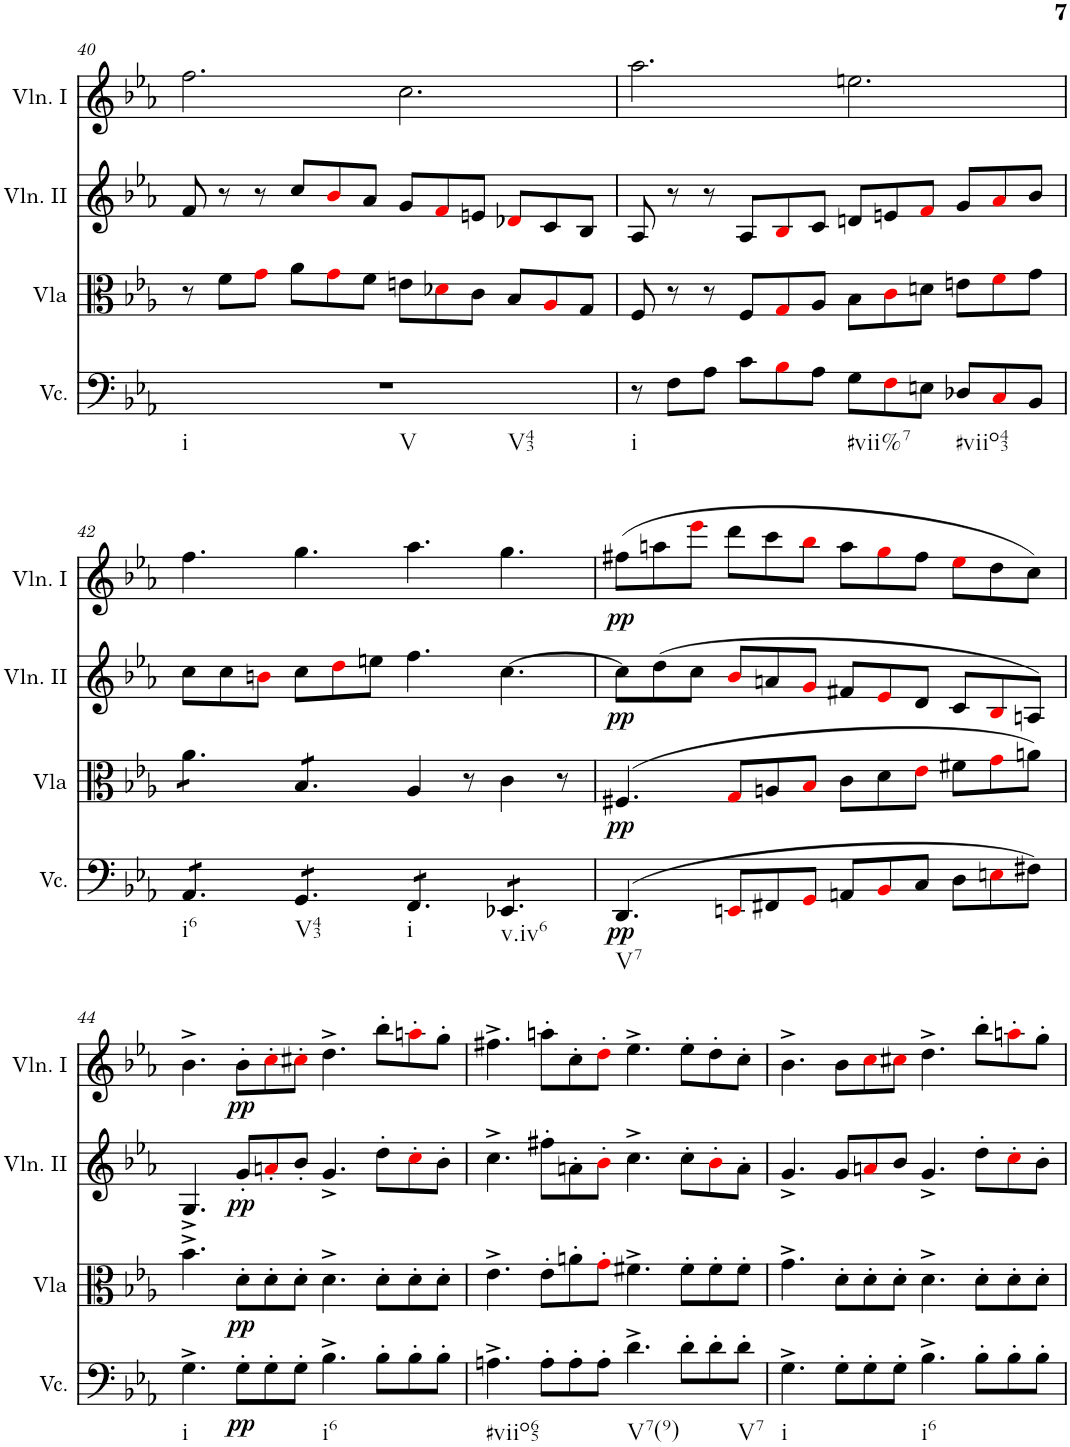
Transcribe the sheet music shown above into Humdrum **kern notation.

**kern	**dynam	**kern	**dynam	**kern	**dynam	**kern	**dynam
*part4	*part4	*part3	*part3	*part2	*part2	*part1	*part1
*staff4	*staff4	*staff3	*staff3	*staff2	*staff2	*staff1	*staff1
*I"Violoncello	*	*I"Viola	*	*I"Violino II	*	*I"Violino I	*
*I'Vc.	*	*I'Vla	*	*I'Vln. II	*	*I'Vln. I	*
!!LO:PB:g=z
*clefF4	*	*clefC3	*	*clefG2	*	*clefG2	*
*k[b-e-a-]	*	*k[b-e-a-]	*	*k[b-e-a-]	*	*k[b-e-a-]	*
*M12/8	*	*M12/8	*	*M12/8	*	*M12/8	*
=40	=40	=40	=40	=40	=40	=40	=40
!LO:TX:b:t=i	!	!	!	!	!	!	!
!LO:TX:b:t=V	!	!	!	!	!	!	!
!LO:TX:b:t=V43	!	!	!	!	!	!	!
1.r	.	8r	.	8f/	.	2.ff\	.
.	.	8f\L	.	8r	.	.	.
.	.	8gi\J	.	8r	.	.	.
.	.	8a-\L	.	8cc/L	.	.	.
.	.	8gi\	.	8b-i/	.	.	.
.	.	8f\J	.	8a-/J	.	.	.
.	.	8en\L	.	8g/L	.	2.cc\	.
.	.	8d-Xi\	.	8fi/	.	.	.
.	.	8c\J	.	8en/J	.	.	.
.	.	8B-/L	.	8d-Xi/L	.	.	.
.	.	8A-i/	.	8c/	.	.	.
.	.	8G/J	.	8B-/J	.	.	.
=41	=41	=41	=41	=41	=41	=41	=41
!LO:TX:b:t=i	!	!	!	!	!	!	!
8r	.	8F/	.	8A-/	.	2.aa-\	.
8F\L	.	8r	.	8r	.	.	.
8A-\J	.	8r	.	8r	.	.	.
8c\L	.	8F/L	.	8A-/L	.	.	.
8B-i\	.	8Gi/	.	8B-i/	.	.	.
8A-\J	.	8A-/J	.	8c/J	.	.	.
!LO:TX:b:t=#vii%7	!	!	!	!	!	!	!
8G\L	.	8B-\L	.	8dn/L	.	2.een\	.
8Fi\	.	8ci\	.	8en/	.	.	.
8En\J	.	8dn\J	.	8fi/J	.	.	.
!LO:TX:b:t=#viio43	!	!	!	!	!	!	!
8D-X/L	.	8en\L	.	8g/L	.	.	.
8Ci/	.	8fi\	.	8a-i/	.	.	.
8BB-/J	.	8g\J	.	8b-/J	.	.	.
!!LO:LB:g=z
=42	=42	=42	=42	=42	=42	=42	=42
!LO:TX:b:t=i6	!	!	!	!	!	!	!
*tremolo	*	*	*	*	*	*	*
*	*	*tremolo	*	*	*	*	*
8AA-/L	.	8a-\L	.	8cc\L	.	4.ff\	.
8AA-/	.	8a-\	.	8cc\	.	.	.
8AA-/J	.	8a-\J	.	8bni\J	.	.	.
!LO:TX:b:t=V43	!	!	!	!	!	!	!
8GG/L	.	8B-/L	.	8cc\L	.	4.gg\	.
8GG/	.	8B-/	.	8ddi\	.	.	.
8GG/J	.	8B-/J	.	8een\J	.	.	.
*	*	*Xtremolo	*	*	*	*	*
!LO:TX:b:t=i	!	!	!	!	!	!	!
8FF/L	.	4A-/	.	4.ff\	.	4.aa-\	.
8FF/	.	.	.	.	.	.	.
8FF/J	.	8r	.	.	.	.	.
!LO:TX:b:t=v.iv6	!	!	!	!	!	!	!
8EE-X/L	.	4c\	.	[4.cc\	.	4.gg\	.
8EE-X/	.	.	.	.	.	.	.
8EE-X/J	.	8r	.	.	.	.	.
*Xtremolo	*	*	*	*	*	*	*
=43	=43	=43	=43	=43	=43	=43	=43
!LO:TX:b:t=V7	!	!	!	!	!	!	!
!	!LO:DY:b	!	!LO:DY:b	!	!LO:DY:b	!	!LO:DY:b
(>4.DD/	pp	(>4.F#X/	pp	8cc\L]	pp	(>8ff#X\L	pp
.	.	.	.	(>8dd\	.	8aan\	.
.	.	.	.	8cc\J	.	8eee-i\J	.
8EEni/L	.	8Gi/L	.	8b-i/L	.	8ddd\L	.
8FF#X/	.	8An/	.	8an/	.	8ccc\	.
8GGi/J	.	8B-i/J	.	8gi/J	.	8bb-i\J	.
8AAn/L	.	8c\L	.	8f#X/L	.	8aa\L	.
8BB-i/	.	8d\	.	8e-i/	.	8ggi\	.
8C/J	.	8e-i\J	.	8d/J	.	8ff#\J	.
8D\L	.	8f#X\L	.	8c/L	.	8ee-i\L	.
8Eni\	.	8gi\	.	8B-i/	.	8dd\	.
8F#X\J)	.	8an\J)	.	8An/J)	.	8cc\J)	.
!!LO:LB:g=z
=44	=44	=44	=44	=44	=44	=44	=44
!LO:TX:b:t=i	!	!	!	!	!	!	!
4.G^\	.	4.b-^\	.	4.G^/	.	4.b-^\	.
!	!LO:DY:b	!	!LO:DY:b	!	!LO:DY:b	!	!LO:DY:b
8G'\L	pp	8d'\L	pp	8g'/L	pp	8b-'\L	pp
8G'\	.	8d'\	.	8an'i/	.	8cc'i\	.
8G'\J	.	8d'\J	.	8b-'/J	.	8cc#X'i\J	.
!LO:TX:b:t=i6	!	!	!	!	!	!	!
4.B-^\	.	4.d^\	.	4.g^/	.	4.dd^\	.
8B-'\L	.	8d'\L	.	8dd'\L	.	8bb-'\L	.
8B-'\	.	8d'\	.	8cc'i\	.	8aan'i\	.
8B-'\J	.	8d'\J	.	8b-'\J	.	8gg'\J	.
=45	=45	=45	=45	=45	=45	=45	=45
!LO:TX:b:t=#viio65	!	!	!	!	!	!	!
4.An^\	.	4.e-^\	.	4.cc^\	.	4.ff#X^\	.
8A'\L	.	8e-'\L	.	8ff#X'\L	.	8aan'\L	.
8A'\	.	8an'\	.	8an'\	.	8cc'\	.
8A'\J	.	8g'i\J	.	8b-'i\J	.	8dd'i\J	.
!LO:TX:b:t=V7(9)	!	!	!	!	!	!	!
4.d^\	.	4.f#X^\	.	4.cc^\	.	4.ee-^\	.
8d'\L	.	8f#'\L	.	8cc'\L	.	8ee-'\L	.
8d'\	.	8f#'\	.	8b-'i\	.	8dd'\	.
!LO:TX:b:t=V7	!	!	!	!	!	!	!
8d'\J	.	8f#'\J	.	8a'\J	.	8cc'\J	.
=46	=46	=46	=46	=46	=46	=46	=46
!LO:TX:b:t=i	!	!	!	!	!	!	!
4.G^\	.	4.g^\	.	4.g^/	.	4.b-^\	.
8G'\L	.	8d'\L	.	8g/L	.	8b-\L	.
8G'\	.	8d'\	.	8ani/	.	8cci\	.
8G'\J	.	8d'\J	.	8b-/J	.	8cc#Xi\J	.
!LO:TX:b:t=i6	!	!	!	!	!	!	!
4.B-^\	.	4.d^\	.	4.g^/	.	4.dd^\	.
8B-'\L	.	8d'\L	.	8dd'\L	.	8bb-'\L	.
8B-'\	.	8d'\	.	8cc'i\	.	8aan'i\	.
8B-'\J	.	8d'\J	.	8b-'\J	.	8gg'\J	.
=	=	=	=	=	=	=	=
*-	*-	*-	*-	*-	*-	*-	*-
